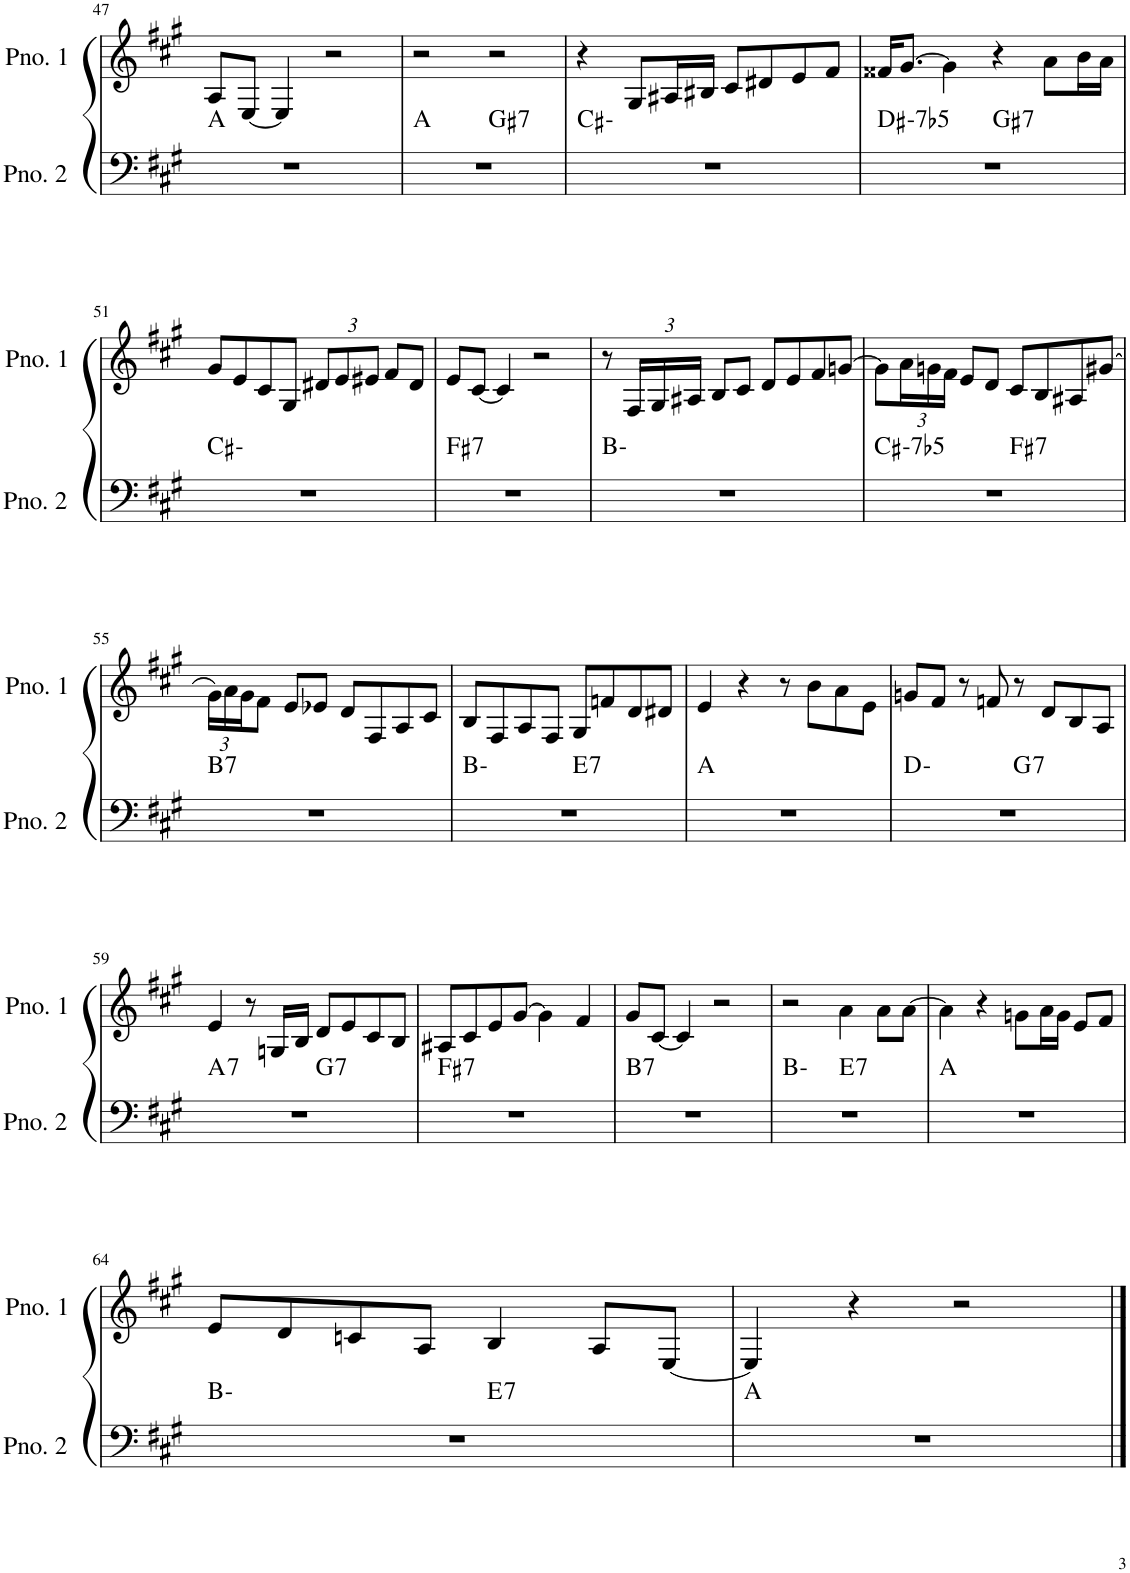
**kern	**harte	**kern
*part2	*part2	*part1
*staff2	*	*staff1
*I"ピアノ 2	*	*I"ピアノ 1
!!LO:PB:g=z
*clefF4	*	*clefG2
*k[f#c#g#]	*	*k[f#c#g#]
*M4/4	*	*M4/4
=47	=47	=47
1r	A:maj	8A/L
.	.	[8E/J
.	.	4E/]
.	.	2r
=48	=48	=48
*^	*	*
1r	2ryy	A:maj	2r
!	!	!LO:H:kt=7	!
.	2ryy	G#:7	2r
*v	*v	*	*
=49	=49	=49
1r	C#:min	4r
.	.	8G#/L
.	.	16A#X/L
.	.	16B#X/JJ
.	.	8c#/L
.	.	8d#X/
.	.	8e/
.	.	8f#/J
=50	=50	=50
!	!LO:H:kt=-7b5	!
*^	*	*
1r	2ryy	D#:hdim7	16f##X/KL
.	.	.	[8.g#/J
.	.	.	4g#\]
!	!	!LO:H:kt=7	!
.	2ryy	G#:7	4r
.	.	.	8a\L
.	.	.	16b\L
.	.	.	16a\JJ
*v	*v	*	*
!!LO:LB:g=z
=51	=51	=51
1r	C#:min	8g#/L
.	.	8e/
.	.	8c#/
.	.	8G#/J
*	*	*Xbrackettup
.	.	12d#X/L
.	.	12e/
.	.	12e#X/J
.	.	8f#/L
.	.	8d#/J
=52	=52	=52
!	!LO:H:kt=7	!
1r	F#:7	8e/L
.	.	[8c#/J
.	.	4c#/]
.	.	2r
=53	=53	=53
1r	B:min	8r
.	.	24F#/LL
.	.	24G#/
.	.	24A#X/JJ
.	.	8B/L
.	.	8c#/J
.	.	8d/L
.	.	8e/
.	.	8f#/
.	.	[8gn/J
=54	=54	=54
!	!LO:H:kt=-7b5	!
*^	*	*
1r	2ryy	C#:hdim7	8g\L]
.	.	.	24a\L
.	.	.	24gn\
.	.	.	24f#\JJ
.	.	.	8e/L
.	.	.	8d/J
!	!	!LO:H:kt=7	!
.	2ryy	F#:7	8c#/L
.	.	.	8B/
.	.	.	8A#X/
.	.	.	(8g#X/J
!!LO:LB:g=z
=55	=55	=55	=55
!	!	!LO:H:kt=7	!
*v	*v	*	*
1r	B:7	24g#\LL)
.	.	24a\
.	.	24g#\J
.	.	8f#\J
.	.	8e/L
.	.	8e-X/J
.	.	8d/L
.	.	8F#/
.	.	8A/
.	.	8c#/J
=56	=56	=56
*^	*	*
1r	2ryy	B:min	8B/L
.	.	.	8F#/
.	.	.	8A/
.	.	.	8F#/J
!	!	!LO:H:kt=7	!
.	2ryy	E:7	8G#/L
.	.	.	8fn/
.	.	.	8d/
.	.	.	8d#X/J
*v	*v	*	*
=57	=57	=57
1r	A:maj	4e/
.	.	4r
.	.	8r
.	.	8b\L
.	.	8a\
.	.	8e\J
=58	=58	=58
*^	*	*
1r	2ryy	D:min	8gn/L
.	.	.	8f#/J
.	.	.	8r
.	.	.	8fn/
!	!	!LO:H:kt=7	!
.	2ryy	G:7	8r
.	.	.	8d/L
.	.	.	8B/
.	.	.	8A/J
!!LO:LB:g=z
=59	=59	=59	=59
!	!	!LO:H:kt=7	!
1r	2ryy	A:7	4e/
.	.	.	8r
.	.	.	16Gn/LL
.	.	.	16B/JJ
!	!	!LO:H:kt=7	!
.	2ryy	G:7	8d/L
.	.	.	8e/
.	.	.	8c#/
.	.	.	8B/J
=60	=60	=60	=60
!	!	!LO:H:kt=7	!
*v	*v	*	*
1r	F#:7	8A#X/L
.	.	8c#/
.	.	8e/
.	.	[8g#/J
.	.	4g#\]
.	.	4f#/
=61	=61	=61
!	!LO:H:kt=7	!
1r	B:7	8g#/L
.	.	[8c#/J
.	.	4c#/]
.	.	2r
=62	=62	=62
*^	*	*
1r	2ryy	B:min	2r
!	!	!LO:H:kt=7	!
.	2ryy	E:7	4a\
.	.	.	8a\L
.	.	.	[8a\J
*v	*v	*	*
=63	=63	=63
1r	A:maj	4a\]
.	.	4r
.	.	8gn\L
.	.	16a\L
.	.	16g\JJ
.	.	8e/L
.	.	8f#/J
!!LO:LB:g=z
=64	=64	=64
*^	*	*
1r	2ryy	B:min	8e/L
.	.	.	8d/
.	.	.	8cn/
.	.	.	8A/J
!	!	!LO:H:kt=7	!
.	2ryy	E:7	4B/
.	.	.	8A/L
.	.	.	[8E/J
*v	*v	*	*
=65	=65	=65
1r	A:maj	4E/]
.	.	4r
.	.	2r
==	==	==
*-	*-	*-
